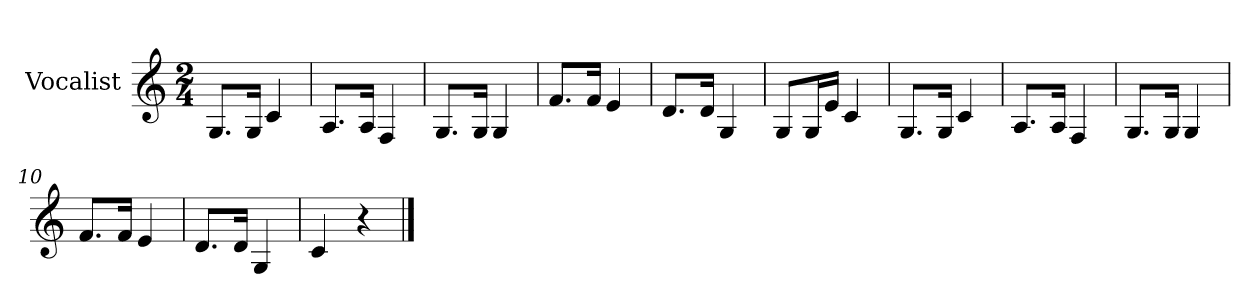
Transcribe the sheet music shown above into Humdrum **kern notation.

**kern
*part1
*staff1
*I"Vocalist
*k[]
*C:
*M2/4
=1
8.GL
16GJk
4c
=2
8.AL
16AJk
4F
=3
8.GL
16GJk
4G
=4
8.fL
16fJk
4e
=5
8.dL
16dJk
4G
=6
8GL
16GL
16eJJ
4c
=7
8.GL
16GJk
4c
=8
8.AL
16AJk
4F
=9
8.GL
16GJk
4G
=10
8.fL
16fJk
4e
=11
8.dL
16dJk
4G
=12
4c
4r
==
*-
